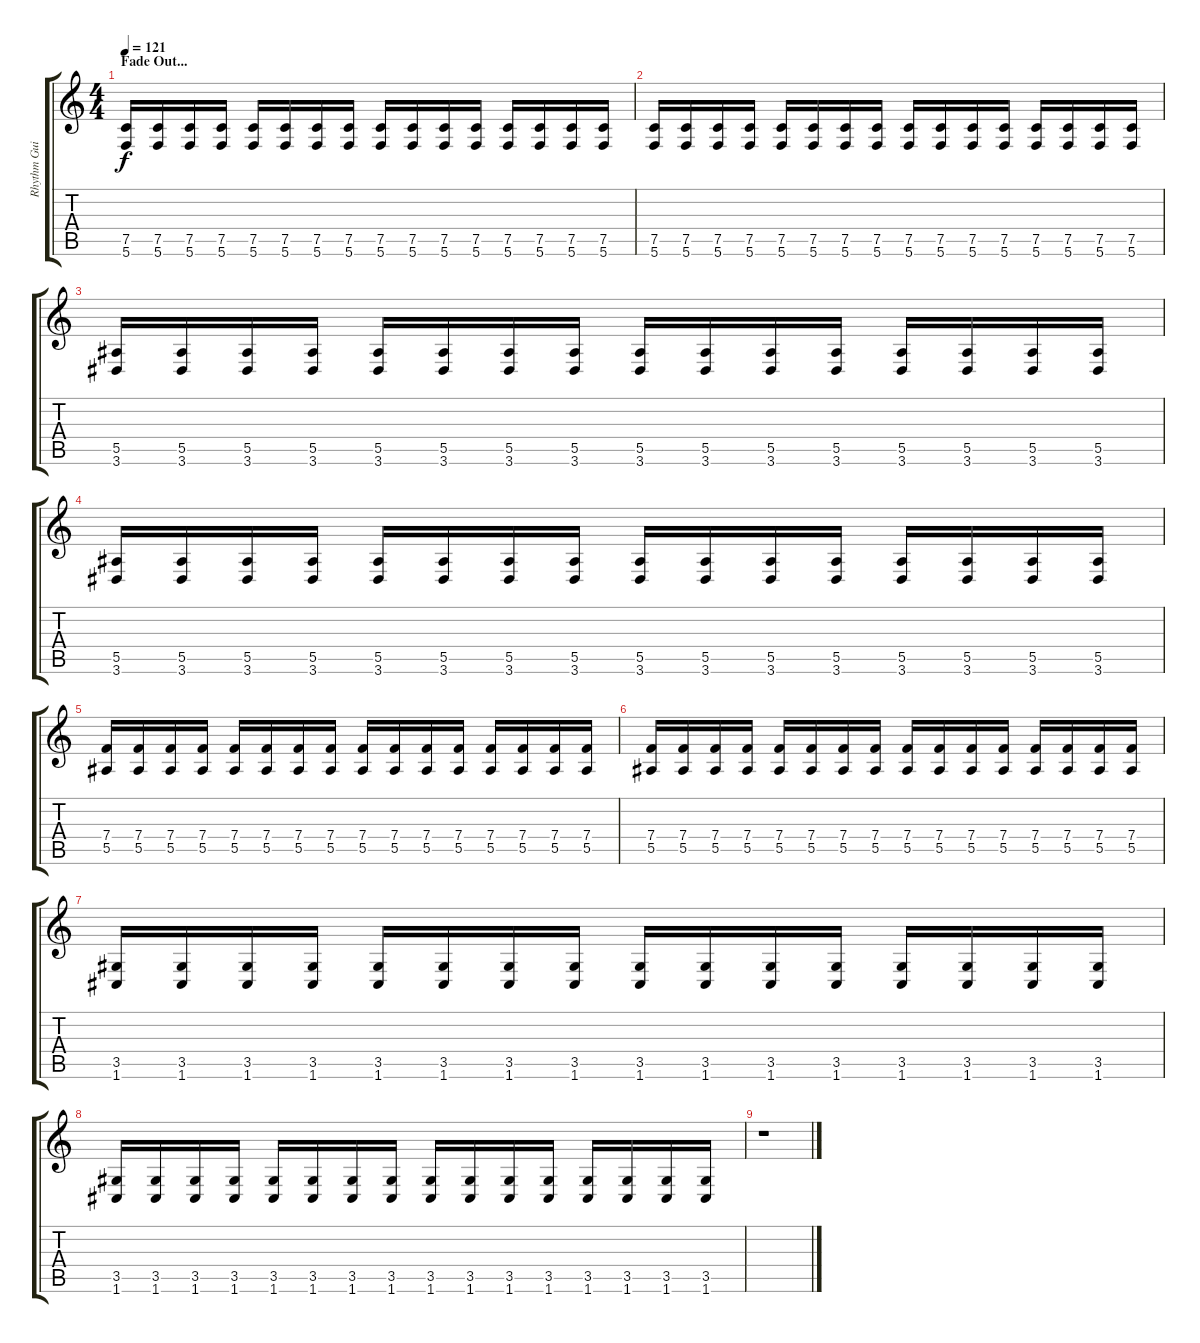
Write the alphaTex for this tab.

\track ("Rhythm Guitar" "Rhythm Gui") {instrument distortionguitar}
\staff {score tabs}
\tuning (C4 G3 Eb3 Bb2 F2 C2) {hide}
\ts (4 4)
\section ("" "Fade Out...")
\tempo 121
\clef g2
\ks c
(7.5 5.6).16{dy f} (7.5 5.6).16 (7.5 5.6).16 (7.5 5.6).16 (7.5 5.6).16 (7.5 5.6).16 (7.5 5.6).16 (7.5 5.6).16 (7.5 5.6).16 (7.5 5.6).16 (7.5 5.6).16 (7.5 5.6).16 (7.5 5.6).16 (7.5 5.6).16 (7.5 5.6).16 (7.5 5.6).16 |
(7.5 5.6).16 (7.5 5.6).16 (7.5 5.6).16 (7.5 5.6).16 (7.5 5.6).16 (7.5 5.6).16 (7.5 5.6).16 (7.5 5.6).16 (7.5 5.6).16 (7.5 5.6).16 (7.5 5.6).16 (7.5 5.6).16 (7.5 5.6).16 (7.5 5.6).16 (7.5 5.6).16 (7.5 5.6).16 |
(5.5 3.6).16 (5.5 3.6).16 (5.5 3.6).16 (5.5 3.6).16 (5.5 3.6).16 (5.5 3.6).16 (5.5 3.6).16 (5.5 3.6).16 (5.5 3.6).16 (5.5 3.6).16 (5.5 3.6).16 (5.5 3.6).16 (5.5 3.6).16 (5.5 3.6).16 (5.5 3.6).16 (5.5 3.6).16 |
(5.5 3.6).16 (5.5 3.6).16 (5.5 3.6).16 (5.5 3.6).16 (5.5 3.6).16 (5.5 3.6).16 (5.5 3.6).16 (5.5 3.6).16 (5.5 3.6).16 (5.5 3.6).16 (5.5 3.6).16 (5.5 3.6).16 (5.5 3.6).16 (5.5 3.6).16 (5.5 3.6).16 (5.5 3.6).16 |
(7.4 5.5).16 (7.4 5.5).16 (7.4 5.5).16 (7.4 5.5).16 (7.4 5.5).16 (7.4 5.5).16 (7.4 5.5).16 (7.4 5.5).16 (7.4 5.5).16 (7.4 5.5).16 (7.4 5.5).16 (7.4 5.5).16 (7.4 5.5).16 (7.4 5.5).16 (7.4 5.5).16 (7.4 5.5).16 |
(7.4 5.5).16 (7.4 5.5).16 (7.4 5.5).16 (7.4 5.5).16 (7.4 5.5).16 (7.4 5.5).16 (7.4 5.5).16 (7.4 5.5).16 (7.4 5.5).16 (7.4 5.5).16 (7.4 5.5).16 (7.4 5.5).16 (7.4 5.5).16 (7.4 5.5).16 (7.4 5.5).16 (7.4 5.5).16 |
(3.5 1.6).16 (3.5 1.6).16 (3.5 1.6).16 (3.5 1.6).16 (3.5 1.6).16 (3.5 1.6).16 (3.5 1.6).16 (3.5 1.6).16 (3.5 1.6).16 (3.5 1.6).16 (3.5 1.6).16 (3.5 1.6).16 (3.5 1.6).16 (3.5 1.6).16 (3.5 1.6).16 (3.5 1.6).16 |
(3.5 1.6).16 (3.5 1.6).16 (3.5 1.6).16 (3.5 1.6).16 (3.5 1.6).16 (3.5 1.6).16 (3.5 1.6).16 (3.5 1.6).16 (3.5 1.6).16 (3.5 1.6).16 (3.5 1.6).16 (3.5 1.6).16 (3.5 1.6).16 (3.5 1.6).16 (3.5 1.6).16 (3.5 1.6).16 |
r.1
